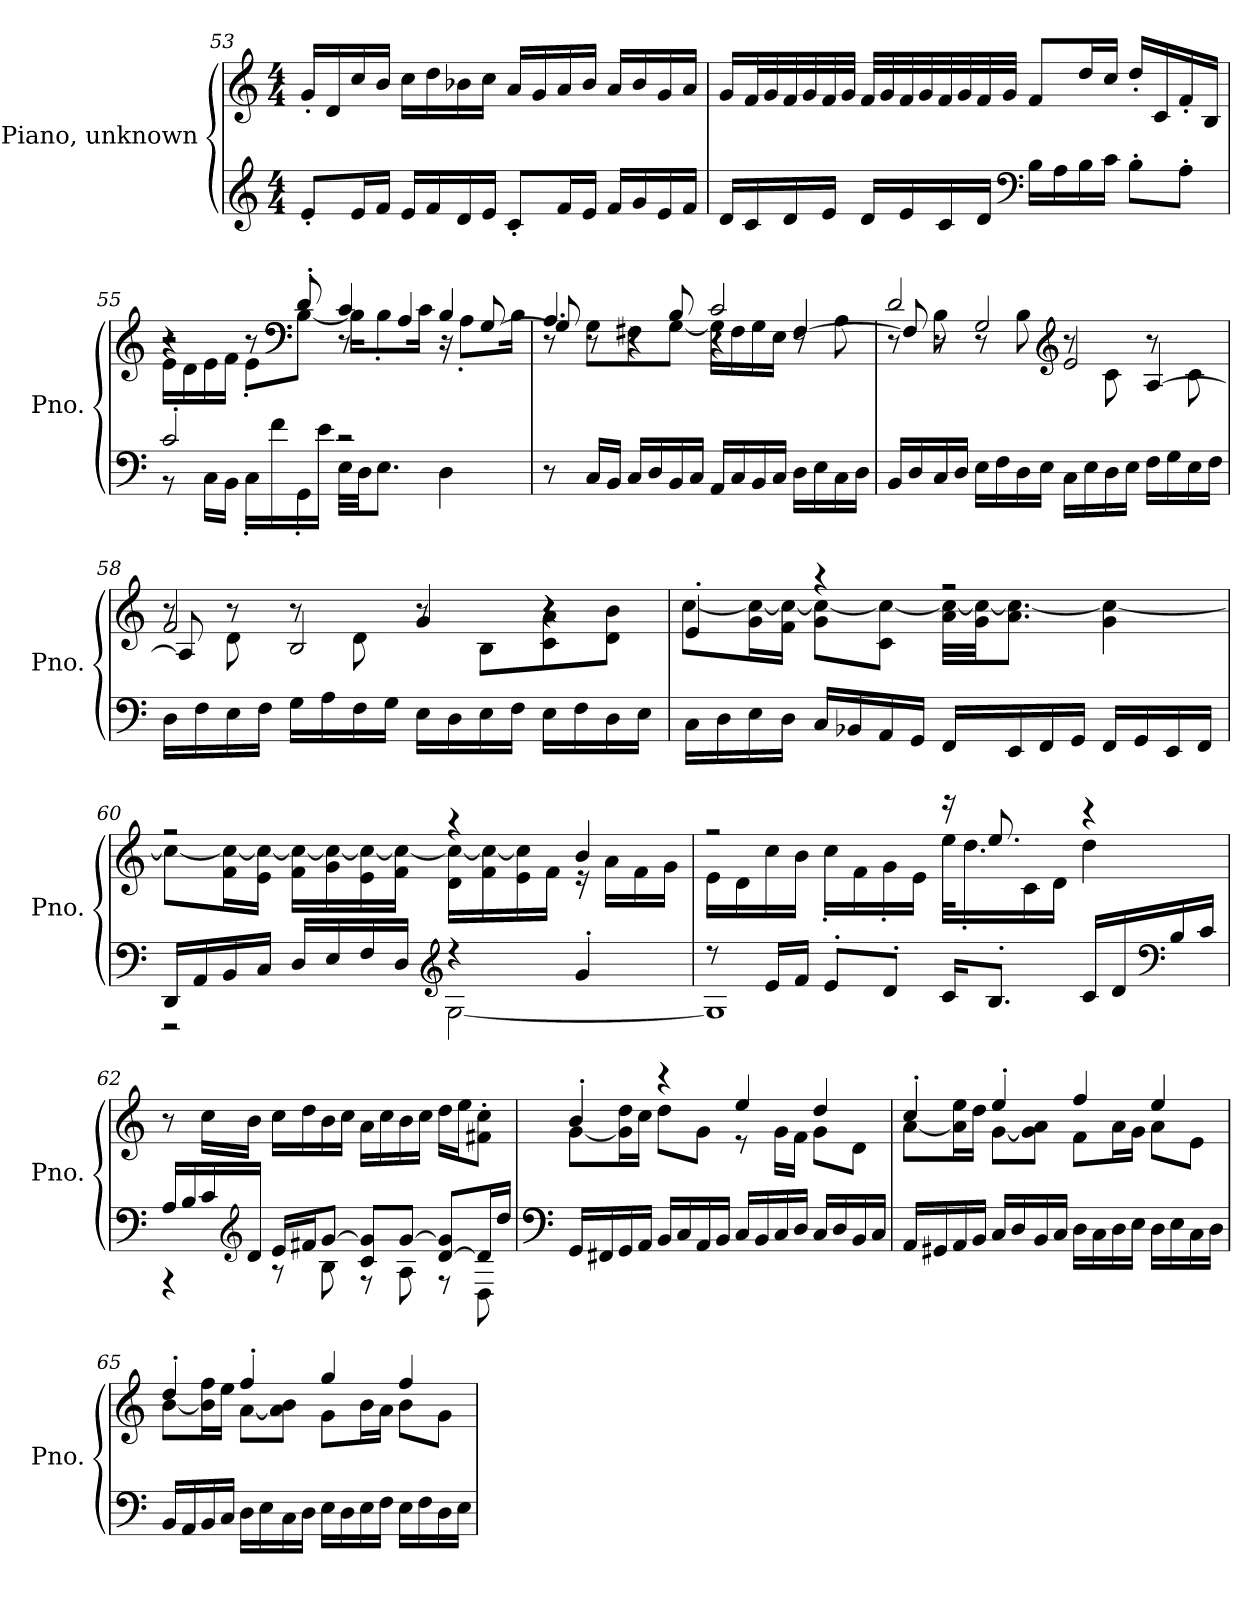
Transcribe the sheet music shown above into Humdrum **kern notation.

**kern	**kern
*part1	*part1
*staff2	*staff1
*I"Piano, unknown	*
*I'Pno.	*
!!LO:LB:g=z
*clefG2	*clefG2
*k[]	*k[]
*M4/4	*M4/4
=53	=53
8e'/L	16g'/LL
.	16d/
16e/L	16cc/
16f/JJ	16b/JJ
16e/LL	16cc\LL
16f/	16dd\
16d/	16b-X\
16e/JJ	16cc\JJ
8c'/L	16a/LL
.	16g/
16f/L	16a/
16e/JJ	16b-/JJ
16f/LL	16a/LL
16g/	16b-/
16e/	16g/
16f/JJ	16a/JJ
=54	=54
16d/LL	16g/LL
16c/	32f/L
.	32g/
16d/	32f/
.	32g/
16e/JJ	32f/
.	32g/JJJ
16d/LL	32f/LLL
.	32g/
16e/	32f/
.	32g/
16c/	32f/
.	32g/
16d/JJ	32f/
.	32g/JJJ
*clefF4	*
16B\LL	8f/L
16A\	.
16B\	16dd/L
16c\JJ	16cc/JJ
8B'\L	16dd'/LL
.	16c/
8A'\J	16f'/
.	16B/JJ
!!LO:LB:g=z
=55	=55
*^	*^
*	*	*	*^
2c'/	8r	4r	16e\LL	2r
.	.	.	16d\	.
.	16C\LL	.	16e\	.
.	16BB\JJ	.	16f\JJ	.
.	16C'\LL	8r	8e'\L	.
.	16f\	.	.	.
*	*	*clefF4	*	*
.	16GG'\	8d'/	[8B\J	.
.	16e\JJ	.	.	.
2r	32E\LLL	4c/	16B\KL]	8r
.	32D\JJ	.	.	.
.	8.E\J	.	8B'\	.
.	.	.	.	4A/
.	.	.	16c\Jk	.
.	4D\	4B/	16r	.
.	.	.	8A'\L	.
.	.	.	.	[8G/
.	.	.	16B\Jk	.
*v	*v	*	*	*
=56	=56	=56	=56
8r	4.A/	8r	8G/]
16C/LL	.	8G\L	8r
16BB/JJ	.	.	.
16C/LL	.	8F#X\	4r
16D/	.	.	.
16BB/	8B/	[8G\J	.
16C/JJ	.	.	.
16AA/LL	2c/	16G\LL]	4r
16C/	.	16F#\	.
16BB/	.	16G\	.
16C/JJ	.	16E\JJ	.
16D\LL	.	8r	[4F#/
16E\	.	.	.
16C\	.	8A\	.
16D\JJ	.	.	.
!!LO:LB:g=z	!!	!!
=57	=57	=57	=57
16BB/LL	2d/	8r	8F#/]
16D/	.	.	.
16C/	.	8B\	8r
16D/JJ	.	.	.
16E\LL	.	8r	2G/
16F\	.	.	.
16D\	.	8B\	.
16E\JJ	.	.	.
*	*clefG2	*	*
16C\LL	2e/	8r	.
16E\	.	.	.
16D\	.	8c\	.
16E\JJ	.	.	.
16F\LL	.	8r	[4A/
16G\	.	.	.
16E\	.	8c\	.
16F\JJ	.	.	.
=58	=58	=58	=58
16D\LL	2f/	8r	8A/]
16F\	.	.	.
16E\	.	8d\	8r
16F\JJ	.	.	.
16G\LL	.	8r	2B/
16A\	.	.	.
16F\	.	8d\	.
16G\JJ	.	.	.
16E\LL	4g/	8r	.
16D\	.	.	.
16E\	.	8B\L	.
16F\JJ	.	.	.
16E\LL	4r	8c\ 8a\	4r
16F\	.	.	.
16D\	.	8d\ 8b\J	.
16E\JJ	.	.	.
*	*	*v	*v
!!LO:LB:g=z
=59	=59	=59
16C\LL	4e'/	[8cc\L
16D\	.	.
16E\	.	16g\ 16cc\_L
16D\JJ	.	16f\ 16cc\_JJ
16C/LL	4r	8g\ 8cc\_L
16BB-X/	.	.
16AA/	.	8c\ 8cc\_J
16GG/JJ	.	.
16FF/LL	2r	32a\ 32cc\_LLL
.	.	32g\ 32cc\_JJ
16EE/	.	8.a\ 8.cc\_J
16FF/	.	.
16GG/JJ	.	.
16FF/LL	.	4g\ 4cc\_
16GG/	.	.
16EE/	.	.
16FF/JJ	.	.
=60	=60	=60
*^	*	*
16DD/LL	2r	2r	8cc\L_
16AA/	.	.	.
16BB/	.	.	16f\ 16cc\_L
16C/JJ	.	.	16e\ 16cc\_JJ
16D/LL	.	.	16f\ 16cc\_LL
16E/	.	.	16g\ 16cc\_
16F/	.	.	16e\ 16cc\_
16D/JJ	.	.	16f\ 16cc\_JJ
*clefG2	*	*	*
4r	[2G\	4r	16d\ 16cc\_LL
.	.	.	16f\ 16cc\_
.	.	.	16e\ 16cc\]
.	.	.	16f\JJ
4g'/	.	4b/	16r
.	.	.	16a\LL
.	.	.	16f\
.	.	.	16g\JJ
!!LO:PB:g=z	!!
=61	=61	=61	=61
8r	1G]	2r	16e\LL
.	.	.	16d\
16e/LL	.	.	16cc\
16f/JJ	.	.	16b\JJ
8e'/L	.	.	16cc'\LL
.	.	.	16f\
8d'/J	.	.	16g'\
.	.	.	16e\JJ
16c/KL	.	16r	32ee\KLL
.	.	.	16.dd'\
8.B'/J	.	8.ee/	.
.	.	.	16c\
.	.	.	16d\JJ
16c/LL	.	4r	4dd\
16d/	.	.	.
*clefF4	*	*	*
16B/	.	.	.
16c/JJ	.	.	.
*	*	*v	*v
=62	=62	=62
16A/LL	4r	8r
16B/	.	.
16c/	.	16cc\LL
*clefG2	*	*
16d/JJ	.	16b\JJ
16e/LL	8r	16cc\LL
16f#X/J	.	16dd\
[8g/J	8B\	16b\
.	.	16cc\JJ
8c/ 8g/]L	8r	16a\LL
.	.	16cc\
[8g/J	8A\	16b\
.	.	16cc\JJ
[8d/ 8g/]L	8r	16dd\LL
.	.	16ee\J
16d/L]	8D\	8f#X\' 8cc\'J
16dd/JJ	.	.
*v	*v	*
!!LO:LB:g=z
=63	=63
*clefF4	*
*	*^
16GG/LL	4b'/	[8g\L
16FF#X/	.	.
16GG/	.	16g\] 16dd\L
16AA/JJ	.	16cc\JJ
16BB/LL	4r	8dd\L
16C/	.	.
16AA/	.	8g\J
16BB/JJ	.	.
16C/LL	4ee/	8r
16BB/	.	.
16C/	.	16g\LL
16D/JJ	.	16f\JJ
16C/LL	4dd/	8g\L
16D/	.	.
16BB/	.	8d\J
16C/JJ	.	.
=64	=64	=64
16AA/LL	4cc'/	[8a\L
16GG#X/	.	.
16AA/	.	16a\] 16ee\L
16BB/JJ	.	16dd\JJ
16C/LL	4ee'/	[8g\L
16D/	.	.
16BB/	.	8g\] 8a\J
16C/JJ	.	.
16D\LL	4ff/	8f\L
16C\	.	.
16D\	.	16a\L
16E\JJ	.	16g\JJ
16D\LL	4ee/	8a\L
16E\	.	.
16C\	.	8e\J
16D\JJ	.	.
!!LO:LB:g=z	!!
=65	=65	=65
16BB/LL	4dd'/	[8b\L
16AA/	.	.
16BB/	.	16b\] 16ff\L
16C/JJ	.	16ee\JJ
16D\LL	4ff'/	[8a\L
16E\	.	.
16C\	.	8a\] 8b\J
16D\JJ	.	.
16E\LL	4gg/	8g\L
16D\	.	.
16E\	.	16b\L
16F\JJ	.	16a\JJ
16E\LL	4ff/	8b\L
16F\	.	.
16D\	.	8g\J
16E\JJ	.	.
*	*v	*v
=	=
*-	*-
